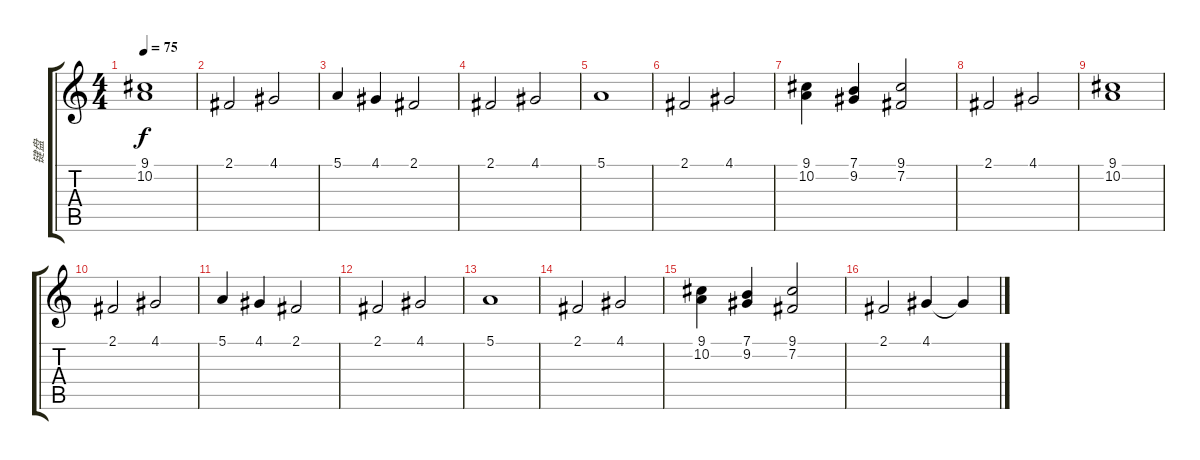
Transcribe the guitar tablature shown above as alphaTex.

\track ("键盘" "键盘") {instrument stringensemble1}
\staff {score tabs}
\tuning (E4 B3 G3 D3 A2 E2) {hide}
\ts (4 4)
\tempo 75
\clef g2
\ks c
(9.1 10.2).1{dy f} |
2.1.2 4.1.2 |
5.1.4 4.1.4 2.1.2 |
2.1.2 4.1.2 |
5.1.1 |
2.1.2 4.1.2 |
(9.1 10.2).4 (7.1 9.2).4 (9.1 7.2).2 |
2.1.2 4.1.2 |
(9.1 10.2).1 |
2.1.2 4.1.2 |
5.1.4 4.1.4 2.1.2 |
2.1.2{volume 8} 4.1.2{volume 7} |
5.1.1{volume 4} |
2.1.2{volume 4} 4.1.2{volume 3} |
(9.1 10.2).4{volume 1} (7.1 9.2).4 (9.1 7.2).2{volume 0} |
2.1.2{volume 0} 4.1.4{volume 0} 4.1{t}.4{volume 0}
